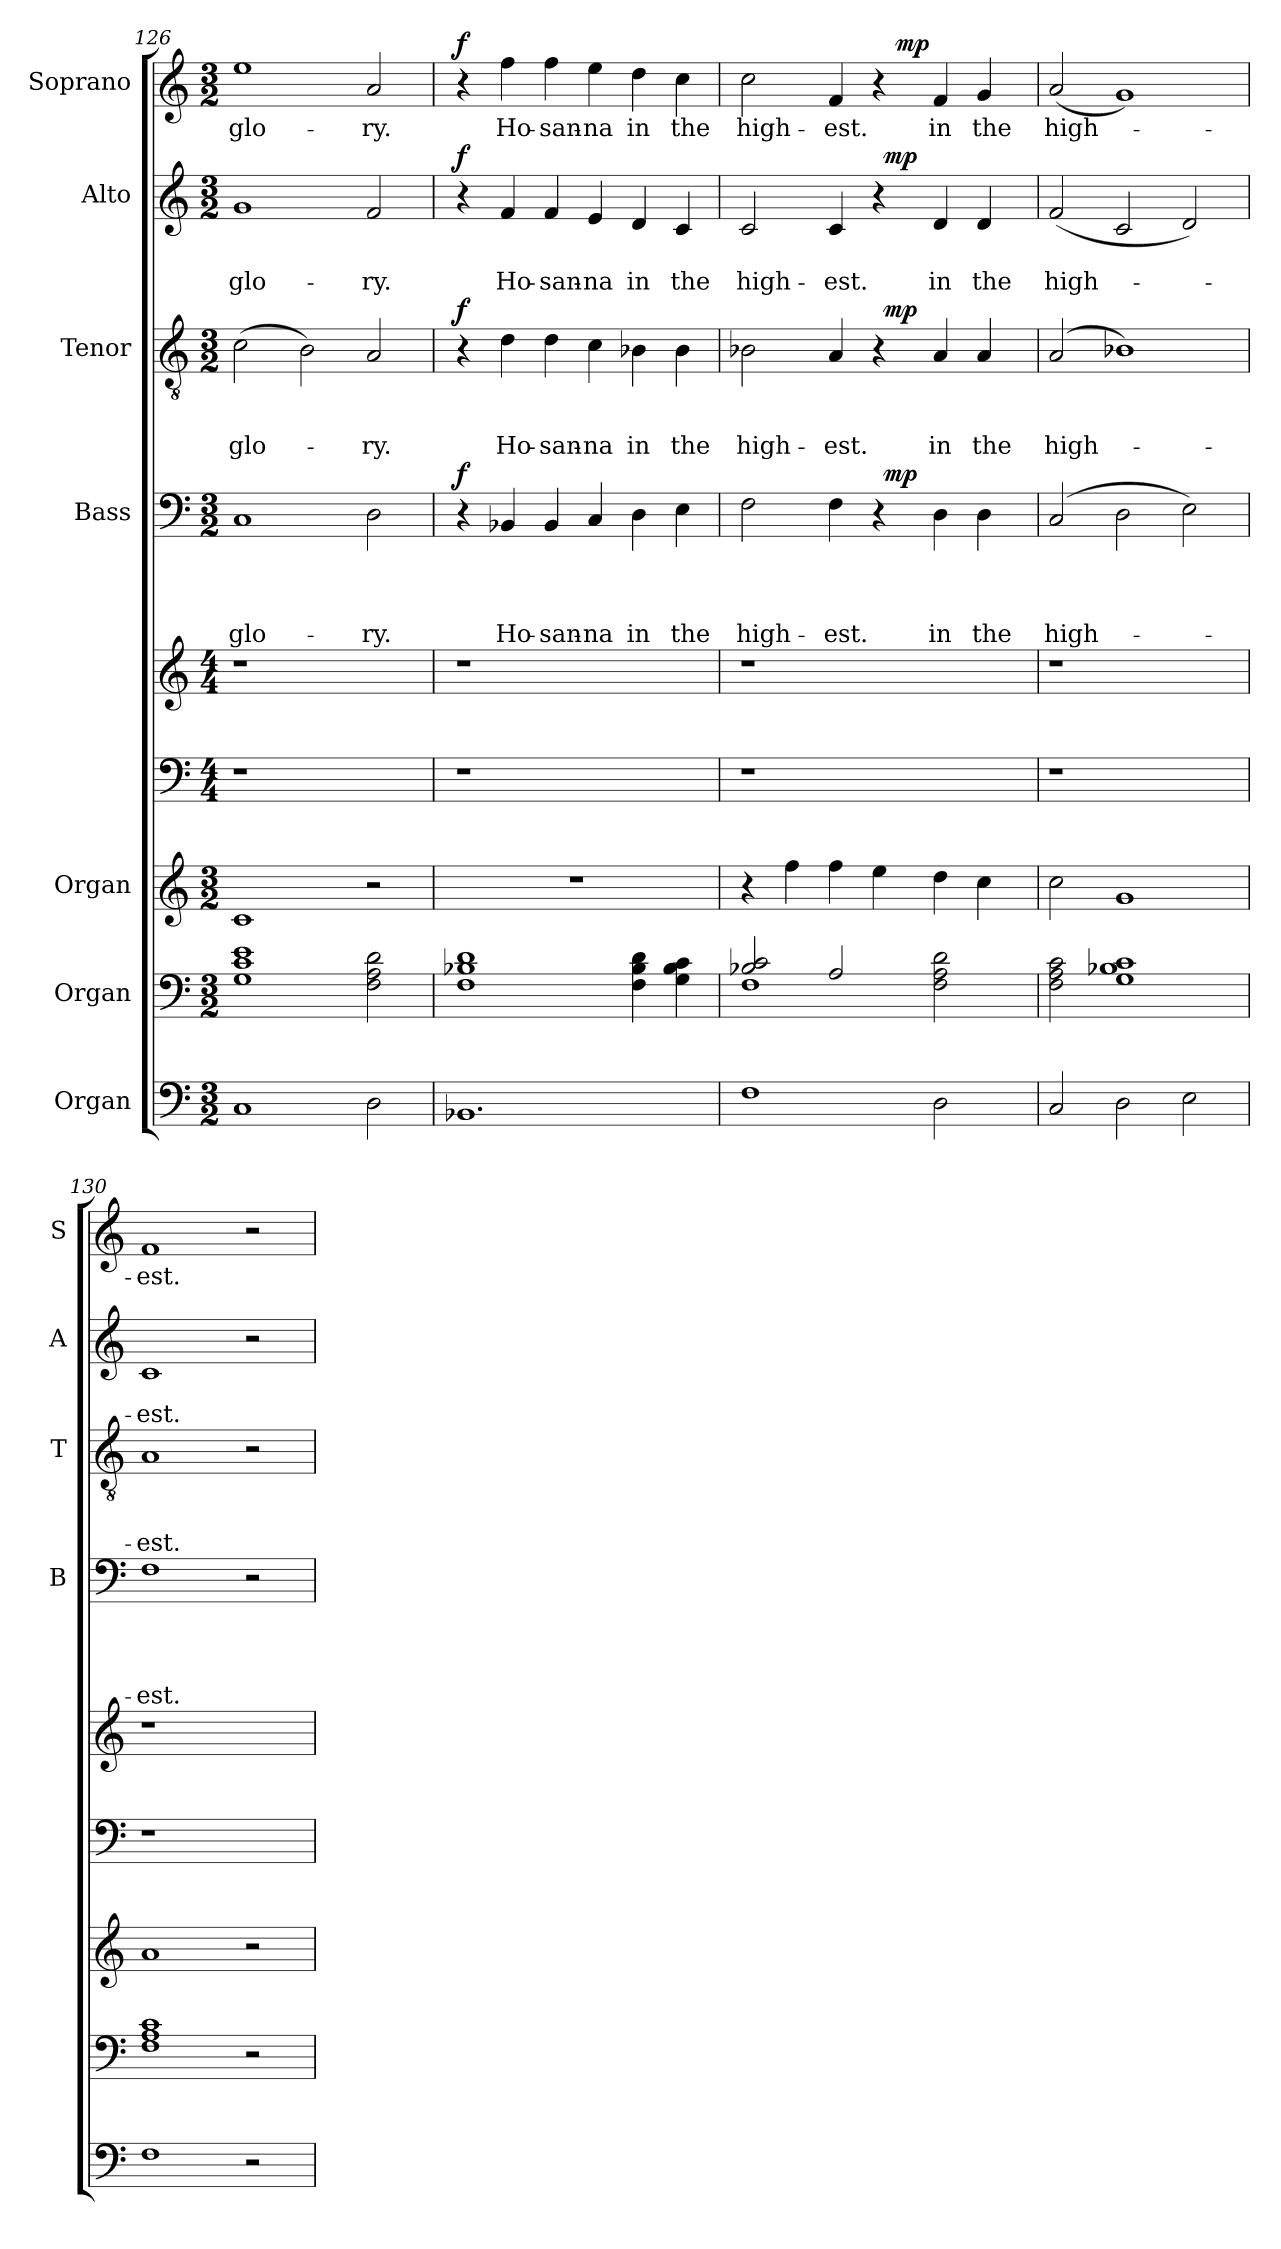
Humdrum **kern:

**kern	**kern	**kern	**kern	**kern	**kern	**text	**text	**text	**text	**dynam	**kern	**text	**text	**text	**dynam	**kern	**text	**text	**dynam	**kern	**text	**dynam
*part9	*part8	*part7	*part6	*part5	*part4	*part4	*part4	*part4	*part4	*part4	*part3	*part3	*part3	*part3	*part3	*part2	*part2	*part2	*part2	*part1	*part1	*part1
*staff9	*staff8	*staff7	*staff6	*staff5	*staff4	*staff4	*staff4	*staff4	*staff4	*staff4	*staff3	*staff3	*staff3	*staff3	*staff3	*staff2	*staff2	*staff2	*staff2	*staff1	*staff1	*staff1
*I"Organ	*I"Organ	*I"Organ	*	*	*I"Bass	*	*	*	*	*	*I"Tenor	*	*	*	*	*I"Alto	*	*	*	*I"Soprano	*	*
*	*	*	*	*	*I'B	*	*	*	*	*	*I'T	*	*	*	*	*I'A	*	*	*	*I'S	*	*
*clefF4	*clefF4	*clefG2	*clefF4	*clefG2	*clefF4	*	*	*	*	*	*clefGv2	*	*	*	*	*clefG2	*	*	*	*clefG2	*	*
*k[]	*k[]	*k[]	*k[]	*k[]	*k[]	*	*	*	*	*	*k[]	*	*	*	*	*k[]	*	*	*	*k[]	*	*
*C:	*C:	*C:	*C:	*C:	*C:	*	*	*	*	*	*C:	*	*	*	*	*C:	*	*	*	*C:	*	*
*M3/2	*M3/2	*M3/2	*M4/4	*M4/4	*M3/2	*	*	*	*	*	*M3/2	*	*	*	*	*M3/2	*	*	*	*M3/2	*	*
=126	=126	=126	=126	=126	=126	=126	=126	=126	=126	=126	=126	=126	=126	=126	=126	=126	=126	=126	=126	=126	=126	=126
!	!	!	!	!	!	!	!	!	!LO:LY:b	!	!	!	!	!LO:LY:b	!	!	!	!LO:LY:b	!	!	!LO:LY:b	!
1C	1G 1c 1e	1c	1r	1r	1C	.	.	.	glo-	.	(>2c\	.	.	glo-	.	1g	.	glo-	.	1ee	glo-	.
.	.	.	.	.	.	.	.	.	.	.	2B\)	.	.	.	.	.	.	.	.	.	.	.
!	!	!	!	!	!	!	!	!	!LO:LY:b	!	!	!	!	!LO:LY:b	!	!	!	!LO:LY:b	!	!	!LO:LY:b	!
2D\	2F\ 2A\ 2d\	2r	2ryy	2ryy	2D\	.	.	.	-ry.	.	2A/	.	.	-ry.	.	2f/	.	-ry.	.	2a/	-ry.	.
=127	=127	=127	=127	=127	=127	=127	=127	=127	=127	=127	=127	=127	=127	=127	=127	=127	=127	=127	=127	=127	=127	=127
!	!	!LO:N:vis=1	!	!	!	!	!	!	!	!LO:DY:a	!	!	!	!	!LO:DY:a	!	!	!	!LO:DY:a	!	!	!LO:DY:a
1.BB-X	1F 1B-X 1d	1.r	1r	1r	4r	.	.	.	.	f	4r	.	.	.	f	4r	.	.	f	4r	.	f
!	!	!	!	!	!	!	!	!	!LO:LY:b	!	!	!	!	!LO:LY:b	!	!	!	!LO:LY:b	!	!	!LO:LY:b	!
.	.	.	.	.	4BB-X/	.	.	.	Ho-	.	4d\	.	.	Ho-	.	4f/	.	Ho-	.	4ff\	Ho-	.
!	!	!	!	!	!	!	!	!	!LO:LY:b	!	!	!	!	!LO:LY:b	!	!	!	!LO:LY:b	!	!	!LO:LY:b	!
.	.	.	.	.	4BB-/	.	.	.	-san-	.	4d\	.	.	-san-	.	4f/	.	-san-	.	4ff\	-san-	.
!	!	!	!	!	!	!	!	!	!LO:LY:b:rj	!	!	!	!	!LO:LY:b:rj	!	!	!	!LO:LY:b:rj	!	!	!LO:LY:b:rj	!
.	.	.	.	.	4C/	.	.	.	-na	.	4c\	.	.	-na	.	4e/	.	-na	.	4ee\	-na	.
!	!	!	!	!	!	!	!	!	!LO:LY:b	!	!	!	!	!LO:LY:b	!	!	!	!LO:LY:b	!	!	!LO:LY:b	!
.	4F\ 4B-\ 4d\	.	2ryy	2ryy	4D\	.	.	.	in	.	4B-X\	.	.	in	.	4d/	.	in	.	4dd\	in	.
!	!	!	!	!	!	!	!	!	!LO:LY:b	!	!	!	!	!LO:LY:b	!	!	!	!LO:LY:b	!	!	!LO:LY:b	!
.	4G\ 4B-\ 4c\	.	.	.	4E\	.	.	.	the	.	4B-\	.	.	the	.	4c/	.	the	.	4cc\	the	.
=128	=128	=128	=128	=128	=128	=128	=128	=128	=128	=128	=128	=128	=128	=128	=128	=128	=128	=128	=128	=128	=128	=128
*	*^	*	*	*	*	*	*	*	*	*	*	*	*	*	*	*	*	*	*	*	*	*
!	!	!	!	!	!	!	!	!	!	!LO:LY:b	!	!	!	!	!LO:LY:b	!	!	!	!LO:LY:b	!	!	!LO:LY:b	!
*	*	*	*	*	*	*^	*	*	*	*	*	*^	*	*	*	*	*^	*	*	*	*^	*	*
1F	2B-X/ 2c/	1F	4r	1r	1r	2F\	2ryy	.	.	.	high-	.	2B-X\	2ryy	.	.	high-	.	2c/	2ryy	.	high-	.	2cc\	2ryy	high-	.
.	.	.	4ff\	.	.	.	.	.	.	.	.	.	.	.	.	.	.	.	.	.	.	.	.	.	.	.	.
!	!	!	!	!	!	!	!	!	!	!	!LO:LY:b	!	!	!	!	!	!LO:LY:b	!	!	!	!	!LO:LY:b	!	!	!	!LO:LY:b	!
.	2A/	.	4ff\	.	.	4F\	4ryy	.	.	.	-est.	.	4A/	4ryy	.	.	-est.	.	4c/	4ryy	.	-est.	.	4f/	4ryy	-est.	.
.	.	.	4ee\	.	.	4r	32ryy	.	.	.	.	.	4r	32ryy	.	.	.	.	4r	32ryy	.	.	.	4r	16ryy	.	.
!	!	!	!	!	!	!	!	!	!	!	!	!LO:DY:a	!	!	!	!	!	!LO:DY:a	!	!	!	!	!LO:DY:a	!	!	!	!
.	.	.	.	.	.	.	2ryy	.	.	.	.	mp	.	2ryy	.	.	.	mp	.	2ryy	.	.	mp	.	.	.	.
!	!	!	!	!	!	!	!	!	!	!	!	!	!	!	!	!	!	!	!	!	!	!	!	!	!	!	!LO:DY:a
.	.	.	.	.	.	.	.	.	.	.	.	.	.	.	.	.	.	.	.	.	.	.	.	.	2ryy	.	mp
!	!	!	!	!	!	!	!	!	!	!	!LO:LY:b	!	!	!	!	!	!LO:LY:b	!	!	!	!	!LO:LY:b	!	!	!	!LO:LY:b	!
2D\	2ryy	2F\ 2A\ 2d\	4dd\	2ryy	2ryy	4D\	.	.	.	.	in	.	4A/	.	.	.	in	.	4d/	.	.	in	.	4f/	.	in	.
!	!	!	!	!	!	!	!	!	!	!	!LO:LY:b	!	!	!	!	!	!LO:LY:b	!	!	!	!	!LO:LY:b	!	!	!	!LO:LY:b	!
.	.	.	4cc\	.	.	4D\	.	.	.	.	the	.	4A/	.	.	.	the	.	4d/	.	.	the	.	4g/	.	the	.
.	.	.	.	.	.	.	8..ryy	.	.	.	.	.	.	8..ryy	.	.	.	.	.	8..ryy	.	.	.	.	.	.	.
.	.	.	.	.	.	.	.	.	.	.	.	.	.	.	.	.	.	.	.	.	.	.	.	.	8.ryy	.	.
=129	=129	=129	=129	=129	=129	=129	=129	=129	=129	=129	=129	=129	=129	=129	=129	=129	=129	=129	=129	=129	=129	=129	=129	=129	=129	=129	=129
!	!	!	!	!	!	!	!	!	!	!	!LO:LY:b	!	!	!	!	!	!LO:LY:b	!	!	!	!	!LO:LY:b	!	!	!	!LO:LY:b	!
*	*	*	*	*	*	*v	*v	*	*	*	*	*	*	*	*	*	*	*	*v	*v	*	*	*	*v	*v	*	*
*	*v	*v	*	*	*	*	*	*	*	*	*	*v	*v	*	*	*	*	*	*	*	*	*	*	*
2C/	2F\ 2A\ 2c\	2cc\	1r	1r	(2C/	.	.	.	high-	.	(2A/	.	.	high-	.	(<2f/	.	high-	.	(<2a/	high-	.
2D\	1G 1B-X 1c	1g	.	.	2D\	.	.	.	.	.	1B-X)	.	.	.	.	2c/	.	.	.	1g)	.	.
2E\	.	.	2ryy	2ryy	2E\)	.	.	.	.	.	.	.	.	.	.	2d/)	.	.	.	.	.	.
=130	=130	=130	=130	=130	=130	=130	=130	=130	=130	=130	=130	=130	=130	=130	=130	=130	=130	=130	=130	=130	=130	=130
!	!	!	!	!	!	!	!	!	!LO:LY:b	!	!	!	!	!LO:LY:b	!	!	!	!LO:LY:b	!	!	!LO:LY:b	!
1F	1F 1A 1c	1a	1r	1r	1F	.	.	.	-est.	.	1A	.	.	-est.	.	1c	.	-est.	.	1f	-est.	.
2r	2r	2r	2ryy	2ryy	2r	.	.	.	.	.	2r	.	.	.	.	2r	.	.	.	2r	.	.
=	=	=	=	=	=	=	=	=	=	=	=	=	=	=	=	=	=	=	=	=	=	=
*-	*-	*-	*-	*-	*-	*-	*-	*-	*-	*-	*-	*-	*-	*-	*-	*-	*-	*-	*-	*-	*-	*-
